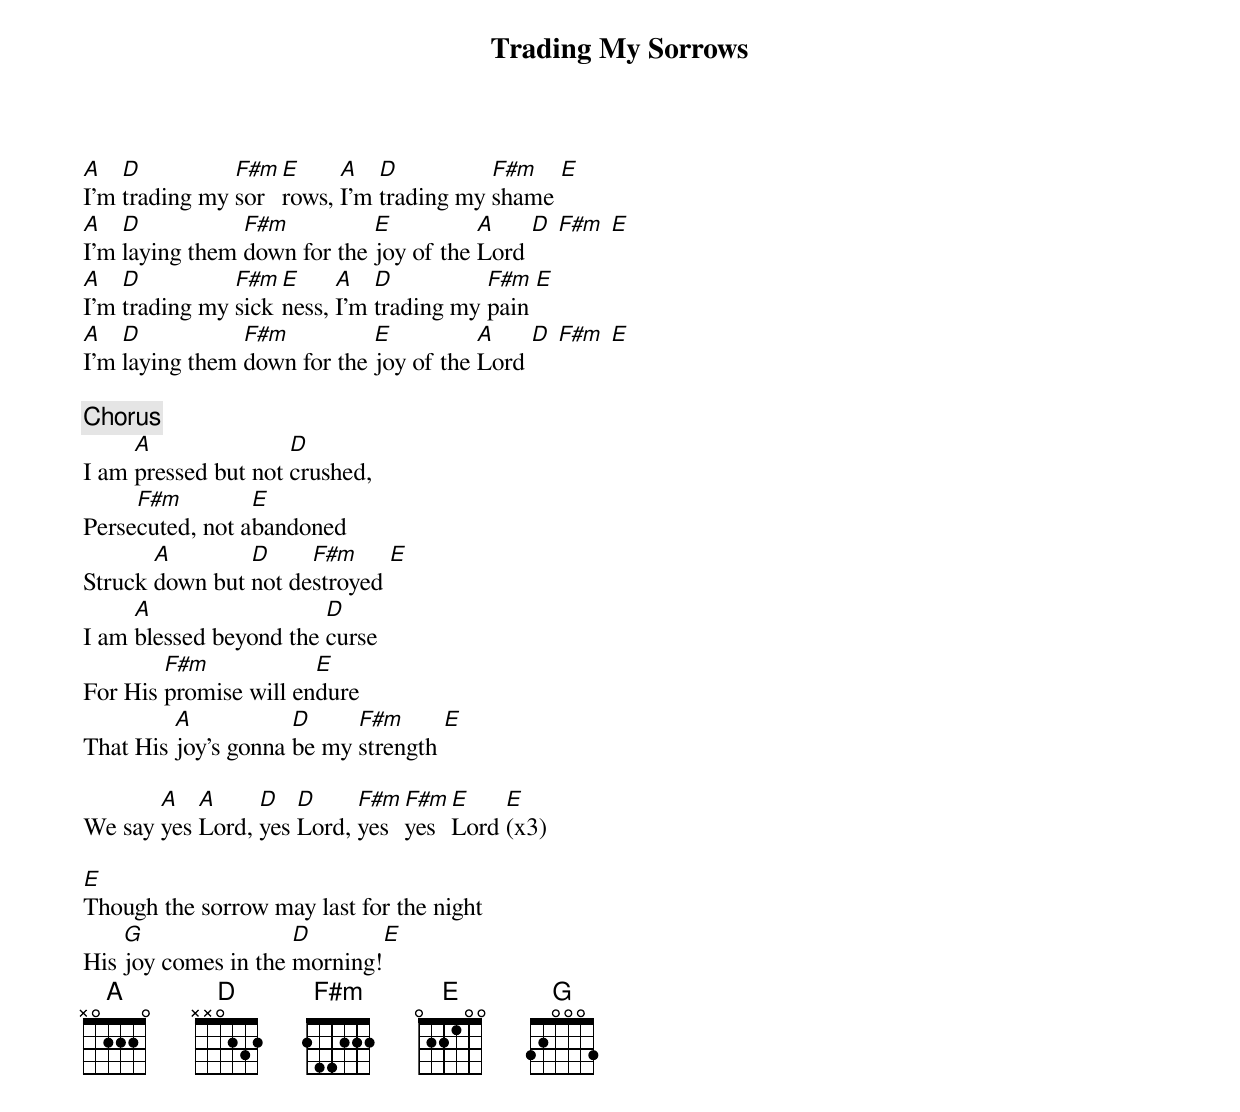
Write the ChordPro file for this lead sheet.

{Title: Trading My Sorrows}

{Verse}
[A]I'm [D]trading my [F#m]sor[E]rows, [A]I'm [D]trading my [F#m]shame [E]
[A]I'm [D]laying them [F#m]down for the [E]joy of the [A]Lord [D] [F#m] [E]
[A]I'm [D]trading my [F#m]sick[E]ness, [A]I'm [D]trading my [F#m]pain [E]
[A]I'm [D]laying them [F#m]down for the [E]joy of the [A]Lord [D] [F#m] [E]

{Chorus}
I am [A]pressed but not [D]crushed,
Perse[F#m]cuted, not a[E]bandoned
Struck [A]down but [D]not de[F#m]stroyed [E]
I am [A]blessed beyond the [D]curse
For His [F#m]promise will en[E]dure
That His [A]joy's gonna [D]be my [F#m]strength [E]

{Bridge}
We say [A]yes [A]Lord, [D]yes [D]Lord, [F#m]yes [F#m]yes [E]Lord [E](x3)

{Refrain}
[E]Though the sorrow may last for the night
His [G]joy comes in the [D]morning![E]
